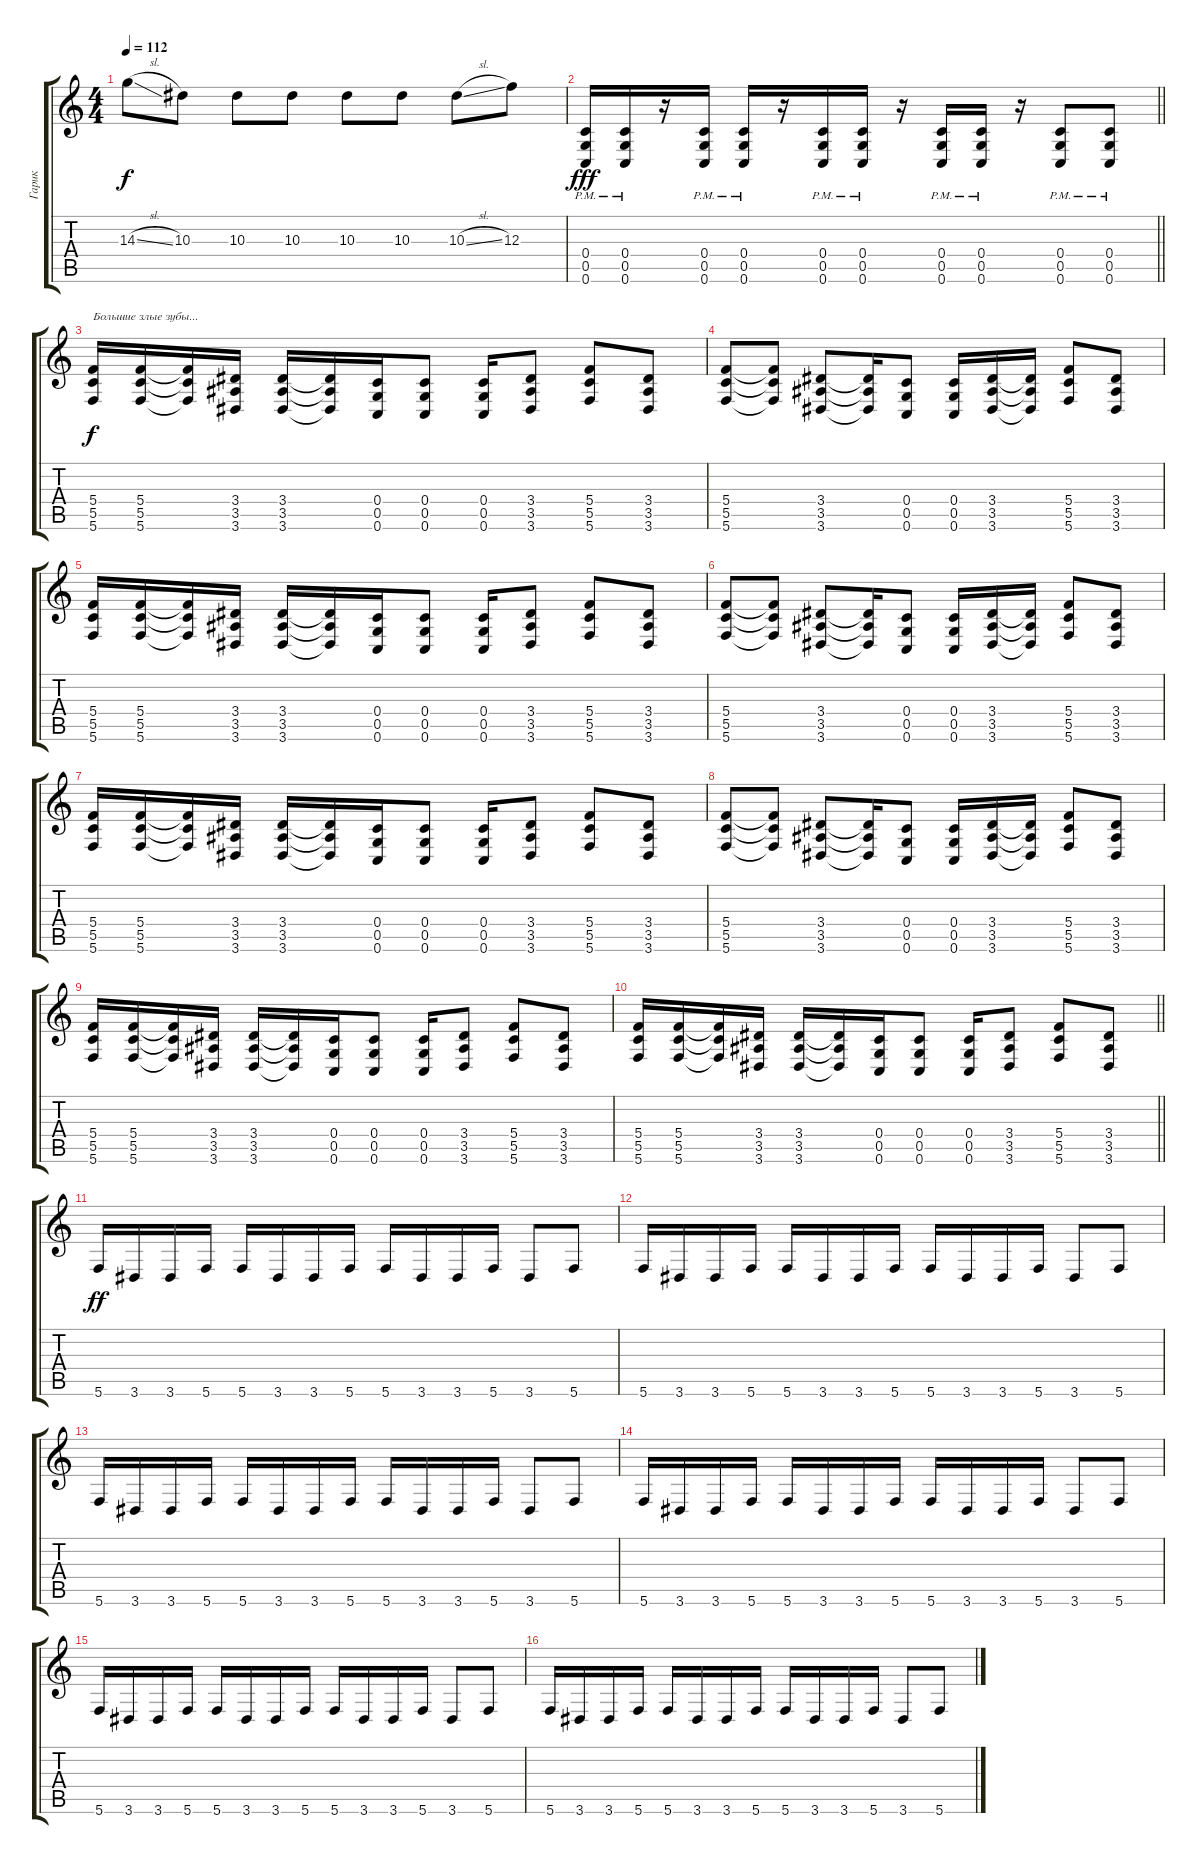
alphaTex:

\track ("Гарик" "Гарик") {instrument electricguitarclean}
\staff {score tabs}
\tuning (D4 A3 F3 C3 G2 C2) {hide}
\ts (4 4)
\tempo 112
\clef g2
\ks c
14.3{sl}.8{dy f} 10.3.8 10.3.8 10.3.8 10.3.8 10.3.8 10.3{sl}.8 12.3.8 |
\barLineRight lightlight
(0.4{pm} 0.5{pm} 0.6{pm}).16{dy fff} (0.4{pm} 0.5{pm} 0.6{pm}).16 r.16 (0.4{pm} 0.5{pm} 0.6{pm}).16 (0.4{pm} 0.5{pm} 0.6{pm}).16 r.16 (0.4{pm} 0.5{pm} 0.6{pm}).16 (0.4{pm} 0.5{pm} 0.6{pm}).16 r.16 (0.4{pm} 0.5{pm} 0.6{pm}).16 (0.4{pm} 0.5{pm} 0.6{pm}).16 r.16 (0.4{pm} 0.5{pm} 0.6{pm}).8 (0.4{pm} 0.5{pm} 0.6{pm}).8 |
(5.4 5.5 5.6).16{txt "Большие злые зубы..." dy f} (5.4 5.5 5.6).16 (5.4{t} 5.5{t} 5.6{t}).16 (3.4 3.5 3.6).16 (3.4 3.5 3.6).16 (3.4{t} 3.5{t} 3.6{t}).16 (0.4 0.5 0.6).16 (0.4 0.5 0.6).8 (0.4 0.5 0.6).16 (3.4 3.5 3.6).8 (5.4 5.5 5.6).8 (3.4 3.5 3.6).8 |
(5.4 5.5 5.6).8 (5.4{t} 5.5{t} 5.6{t}).8 (3.4 3.5 3.6).8 (3.4{t} 3.5{t} 3.6{t}).16 (0.4 0.5 0.6).8 (0.4 0.5 0.6).16 (3.4 3.5 3.6).16 (3.4{t} 3.5{t} 3.6{t}).16 (5.4 5.5 5.6).8 (3.4 3.5 3.6).8 |
(5.4 5.5 5.6).16 (5.4 5.5 5.6).16 (5.4{t} 5.5{t} 5.6{t}).16 (3.4 3.5 3.6).16 (3.4 3.5 3.6).16 (3.4{t} 3.5{t} 3.6{t}).16 (0.4 0.5 0.6).16 (0.4 0.5 0.6).8 (0.4 0.5 0.6).16 (3.4 3.5 3.6).8 (5.4 5.5 5.6).8 (3.4 3.5 3.6).8 |
(5.4 5.5 5.6).8 (5.4{t} 5.5{t} 5.6{t}).8 (3.4 3.5 3.6).8 (3.4{t} 3.5{t} 3.6{t}).16 (0.4 0.5 0.6).8 (0.4 0.5 0.6).16 (3.4 3.5 3.6).16 (3.4{t} 3.5{t} 3.6{t}).16 (5.4 5.5 5.6).8 (3.4 3.5 3.6).8 |
(5.4 5.5 5.6).16 (5.4 5.5 5.6).16 (5.4{t} 5.5{t} 5.6{t}).16 (3.4 3.5 3.6).16 (3.4 3.5 3.6).16 (3.4{t} 3.5{t} 3.6{t}).16 (0.4 0.5 0.6).16 (0.4 0.5 0.6).8 (0.4 0.5 0.6).16 (3.4 3.5 3.6).8 (5.4 5.5 5.6).8 (3.4 3.5 3.6).8 |
(5.4 5.5 5.6).8 (5.4{t} 5.5{t} 5.6{t}).8 (3.4 3.5 3.6).8 (3.4{t} 3.5{t} 3.6{t}).16 (0.4 0.5 0.6).8 (0.4 0.5 0.6).16 (3.4 3.5 3.6).16 (3.4{t} 3.5{t} 3.6{t}).16 (5.4 5.5 5.6).8 (3.4 3.5 3.6).8 |
(5.4 5.5 5.6).16 (5.4 5.5 5.6).16 (5.4{t} 5.5{t} 5.6{t}).16 (3.4 3.5 3.6).16 (3.4 3.5 3.6).16 (3.4{t} 3.5{t} 3.6{t}).16 (0.4 0.5 0.6).16 (0.4 0.5 0.6).8 (0.4 0.5 0.6).16 (3.4 3.5 3.6).8 (5.4 5.5 5.6).8 (3.4 3.5 3.6).8 |
\barLineRight lightlight
(5.4 5.5 5.6).16 (5.4 5.5 5.6).16 (5.4{t} 5.5{t} 5.6{t}).16 (3.4 3.5 3.6).16 (3.4 3.5 3.6).16 (3.4{t} 3.5{t} 3.6{t}).16 (0.4 0.5 0.6).16 (0.4 0.5 0.6).8 (0.4 0.5 0.6).16 (3.4 3.5 3.6).8 (5.4 5.5 5.6).8 (3.4 3.5 3.6).8 |
5.6.16{dy ff} 3.6.16 3.6.16 5.6.16 5.6.16 3.6.16 3.6.16 5.6.16 5.6.16 3.6.16 3.6.16 5.6.16 3.6.8 5.6.8 |
5.6.16 3.6.16 3.6.16 5.6.16 5.6.16 3.6.16 3.6.16 5.6.16 5.6.16 3.6.16 3.6.16 5.6.16 3.6.8 5.6.8 |
5.6.16 3.6.16 3.6.16 5.6.16 5.6.16 3.6.16 3.6.16 5.6.16 5.6.16 3.6.16 3.6.16 5.6.16 3.6.8 5.6.8 |
5.6.16 3.6.16 3.6.16 5.6.16 5.6.16 3.6.16 3.6.16 5.6.16 5.6.16 3.6.16 3.6.16 5.6.16 3.6.8 5.6.8 |
5.6.16 3.6.16 3.6.16 5.6.16 5.6.16 3.6.16 3.6.16 5.6.16 5.6.16 3.6.16 3.6.16 5.6.16 3.6.8 5.6.8 |
5.6.16 3.6.16 3.6.16 5.6.16 5.6.16 3.6.16 3.6.16 5.6.16 5.6.16 3.6.16 3.6.16 5.6.16 3.6.8 5.6.8
